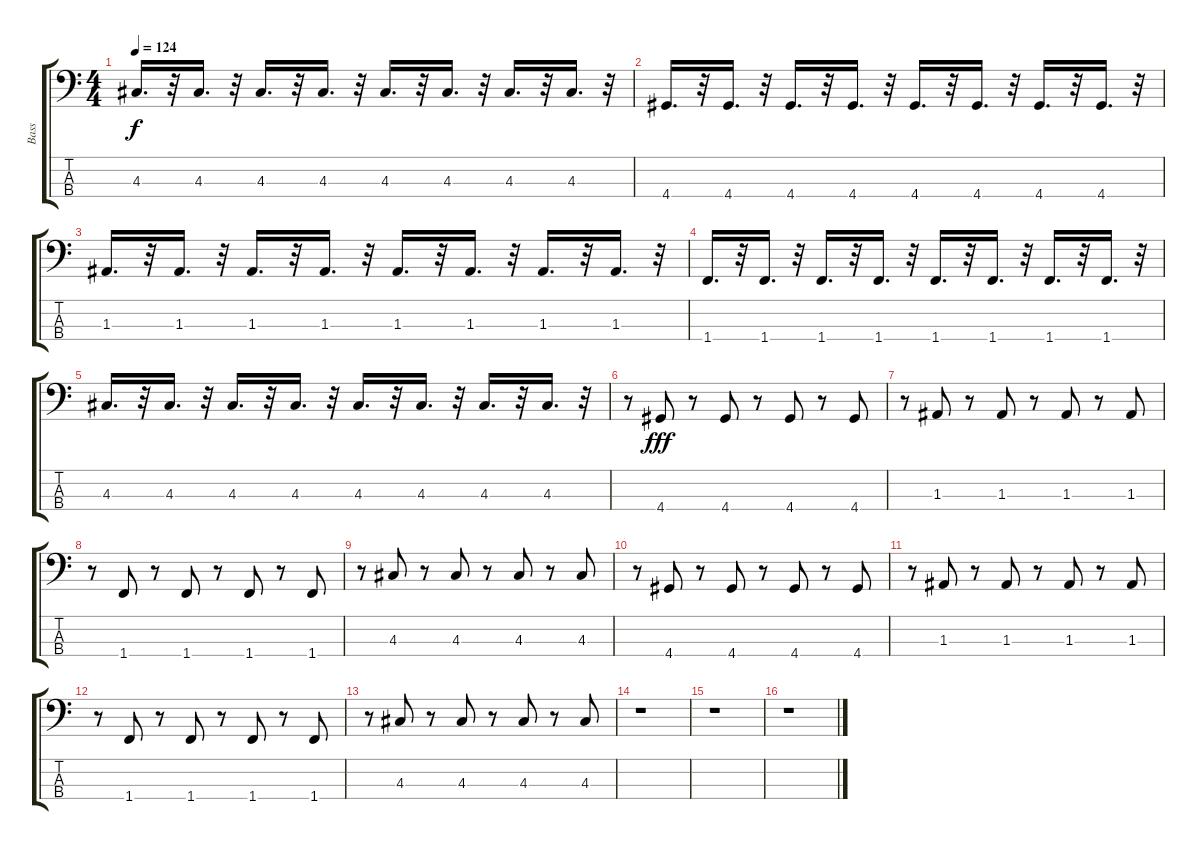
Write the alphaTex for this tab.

\track ("Bass" "Bass") {instrument synthbass2}
\staff {score tabs}
\tuning (G2 D2 A1 E1) {hide}
\ts (4 4)
\tempo 124
\clef f4
\ks c
4.3.16{d dy f} r.32 4.3.16{d} r.32 4.3.16{d} r.32 4.3.16{d} r.32 4.3.16{d} r.32 4.3.16{d} r.32 4.3.16{d} r.32 4.3.16{d} r.32 |
4.4.16{d} r.32 4.4.16{d} r.32 4.4.16{d} r.32 4.4.16{d} r.32 4.4.16{d} r.32 4.4.16{d} r.32 4.4.16{d} r.32 4.4.16{d} r.32 |
1.3.16{d} r.32 1.3.16{d} r.32 1.3.16{d} r.32 1.3.16{d} r.32 1.3.16{d} r.32 1.3.16{d} r.32 1.3.16{d} r.32 1.3.16{d} r.32 |
1.4.16{d} r.32 1.4.16{d} r.32 1.4.16{d} r.32 1.4.16{d} r.32 1.4.16{d} r.32 1.4.16{d} r.32 1.4.16{d} r.32 1.4.16{d} r.32 |
4.3.16{d} r.32 4.3.16{d} r.32 4.3.16{d} r.32 4.3.16{d} r.32 4.3.16{d} r.32 4.3.16{d} r.32 4.3.16{d} r.32 4.3.16{d} r.32 |
r.8 4.4.8{dy fff} r.8 4.4.8 r.8 4.4.8 r.8 4.4.8 |
r.8 1.3.8 r.8 1.3.8 r.8 1.3.8 r.8 1.3.8 |
r.8 1.4.8 r.8 1.4.8 r.8 1.4.8 r.8 1.4.8 |
r.8 4.3.8 r.8 4.3.8 r.8 4.3.8 r.8 4.3.8 |
r.8 4.4.8 r.8 4.4.8 r.8 4.4.8 r.8 4.4.8 |
r.8 1.3.8 r.8 1.3.8 r.8 1.3.8 r.8 1.3.8 |
r.8 1.4.8 r.8 1.4.8 r.8 1.4.8 r.8 1.4.8 |
r.8 4.3.8 r.8 4.3.8 r.8 4.3.8 r.8 4.3.8 |
r.1 |
r.1 |
r.1
